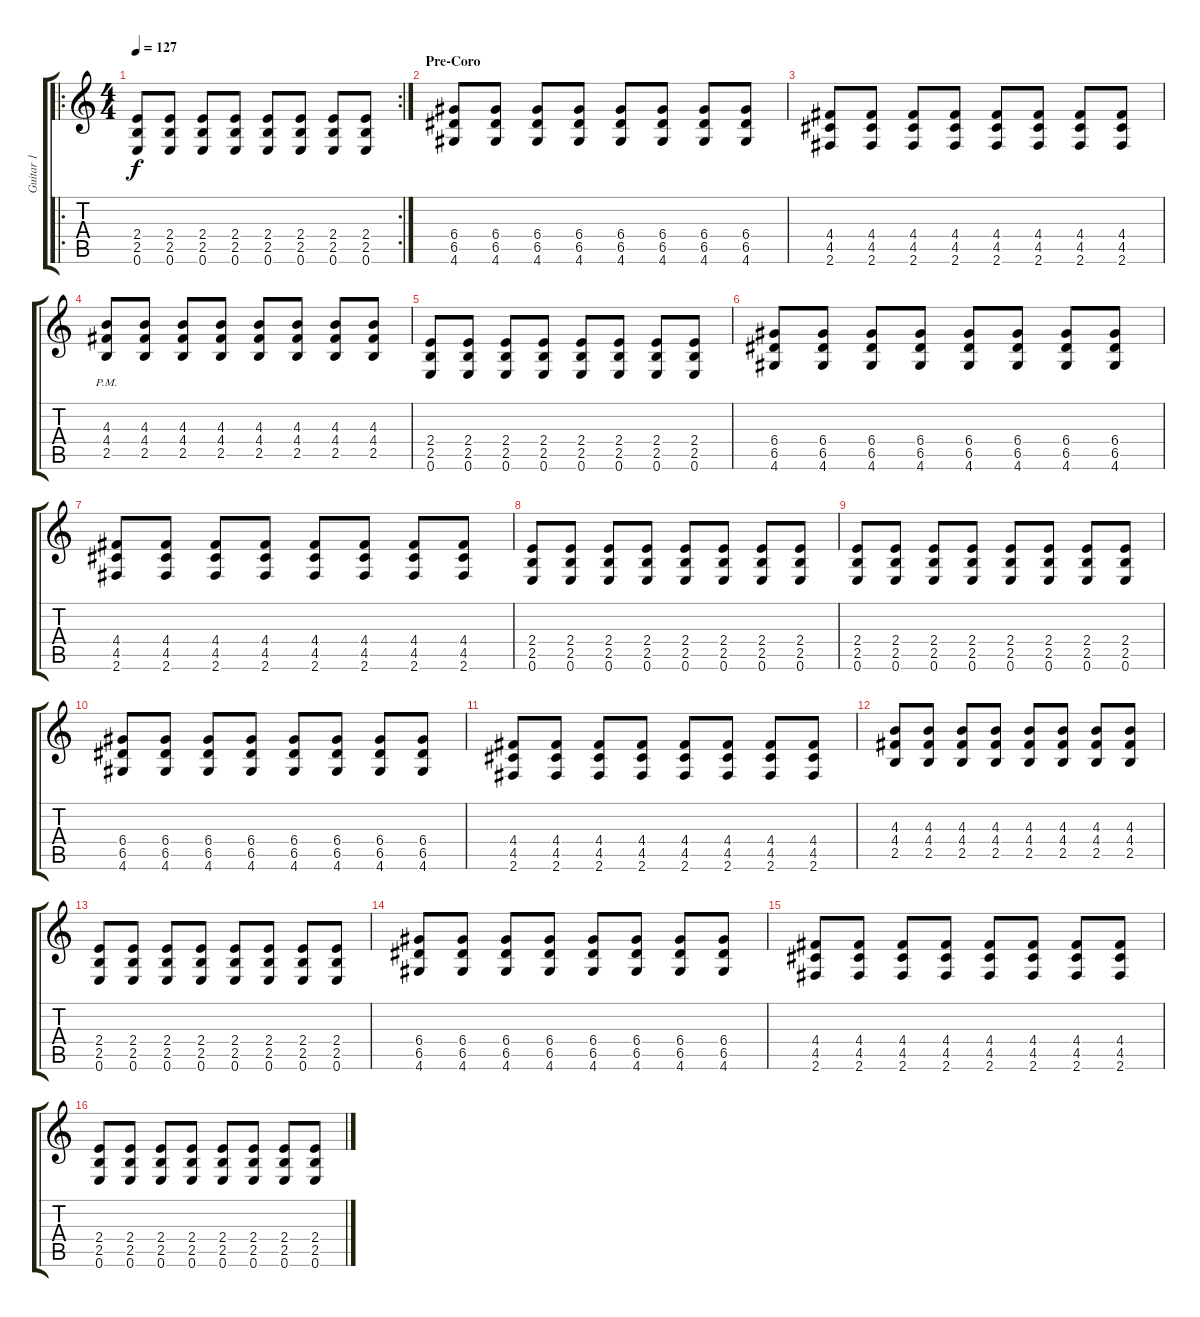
\track ("Guitar 1" "Guitar 1") {instrument acousticguitarsteel}
\staff {score tabs}
\tuning (E4 B3 G3 D3 A2 E2) {hide}
\ro
\rc 2
\ts (4 4)
\tempo 127
\clef g2
\ks c
(2.4 2.5 0.6).8{dy f} (2.4 2.5 0.6).8 (2.4 2.5 0.6).8 (2.4 2.5 0.6).8 (2.4 2.5 0.6).8 (2.4 2.5 0.6).8 (2.4 2.5 0.6).8 (2.4 2.5 0.6).8 |
\section ("" "Pre-Coro")
(6.4 6.5 4.6).8 (6.4 6.5 4.6).8 (6.4 6.5 4.6).8 (6.4 6.5 4.6).8 (6.4 6.5 4.6).8 (6.4 6.5 4.6).8 (6.4 6.5 4.6).8 (6.4 6.5 4.6).8 |
(4.4 4.5 2.6).8 (4.4 4.5 2.6).8 (4.4 4.5 2.6).8 (4.4 4.5 2.6).8 (4.4 4.5 2.6).8 (4.4 4.5 2.6).8 (4.4 4.5 2.6).8 (4.4 4.5 2.6).8 |
(4.3{pm} 4.4 2.5).8 (4.3 4.4 2.5).8 (4.3 4.4 2.5).8 (4.3 4.4 2.5).8 (4.3 4.4 2.5).8 (4.3 4.4 2.5).8 (4.3 4.4 2.5).8 (4.3 4.4 2.5).8 |
(2.4 2.5 0.6).8 (2.4 2.5 0.6).8 (2.4 2.5 0.6).8 (2.4 2.5 0.6).8 (2.4 2.5 0.6).8 (2.4 2.5 0.6).8 (2.4 2.5 0.6).8 (2.4 2.5 0.6).8 |
(6.4 6.5 4.6).8 (6.4 6.5 4.6).8 (6.4 6.5 4.6).8 (6.4 6.5 4.6).8 (6.4 6.5 4.6).8 (6.4 6.5 4.6).8 (6.4 6.5 4.6).8 (6.4 6.5 4.6).8 |
(4.4 4.5 2.6).8 (4.4 4.5 2.6).8 (4.4 4.5 2.6).8 (4.4 4.5 2.6).8 (4.4 4.5 2.6).8 (4.4 4.5 2.6).8 (4.4 4.5 2.6).8 (4.4 4.5 2.6).8 |
(2.4 2.5 0.6).8 (2.4 2.5 0.6).8 (2.4 2.5 0.6).8 (2.4 2.5 0.6).8 (2.4 2.5 0.6).8 (2.4 2.5 0.6).8 (2.4 2.5 0.6).8 (2.4 2.5 0.6).8 |
(2.4 2.5 0.6).8 (2.4 2.5 0.6).8 (2.4 2.5 0.6).8 (2.4 2.5 0.6).8 (2.4 2.5 0.6).8 (2.4 2.5 0.6).8 (2.4 2.5 0.6).8 (2.4 2.5 0.6).8 |
(6.4 6.5 4.6).8 (6.4 6.5 4.6).8 (6.4 6.5 4.6).8 (6.4 6.5 4.6).8 (6.4 6.5 4.6).8 (6.4 6.5 4.6).8 (6.4 6.5 4.6).8 (6.4 6.5 4.6).8 |
(4.4 4.5 2.6).8 (4.4 4.5 2.6).8 (4.4 4.5 2.6).8 (4.4 4.5 2.6).8 (4.4 4.5 2.6).8 (4.4 4.5 2.6).8 (4.4 4.5 2.6).8 (4.4 4.5 2.6).8 |
(4.3 4.4 2.5).8 (4.3 4.4 2.5).8 (4.3 4.4 2.5).8 (4.3 4.4 2.5).8 (4.3 4.4 2.5).8 (4.3 4.4 2.5).8 (4.3 4.4 2.5).8 (4.3 4.4 2.5).8 |
(2.4 2.5 0.6).8 (2.4 2.5 0.6).8 (2.4 2.5 0.6).8 (2.4 2.5 0.6).8 (2.4 2.5 0.6).8 (2.4 2.5 0.6).8 (2.4 2.5 0.6).8 (2.4 2.5 0.6).8 |
(6.4 6.5 4.6).8 (6.4 6.5 4.6).8 (6.4 6.5 4.6).8 (6.4 6.5 4.6).8 (6.4 6.5 4.6).8 (6.4 6.5 4.6).8 (6.4 6.5 4.6).8 (6.4 6.5 4.6).8 |
(4.4 4.5 2.6).8 (4.4 4.5 2.6).8 (4.4 4.5 2.6).8 (4.4 4.5 2.6).8 (4.4 4.5 2.6).8 (4.4 4.5 2.6).8 (4.4 4.5 2.6).8 (4.4 4.5 2.6).8 |
(2.4 2.5 0.6).8 (2.4 2.5 0.6).8 (2.4 2.5 0.6).8 (2.4 2.5 0.6).8 (2.4 2.5 0.6).8 (2.4 2.5 0.6).8 (2.4 2.5 0.6).8 (2.4 2.5 0.6).8
